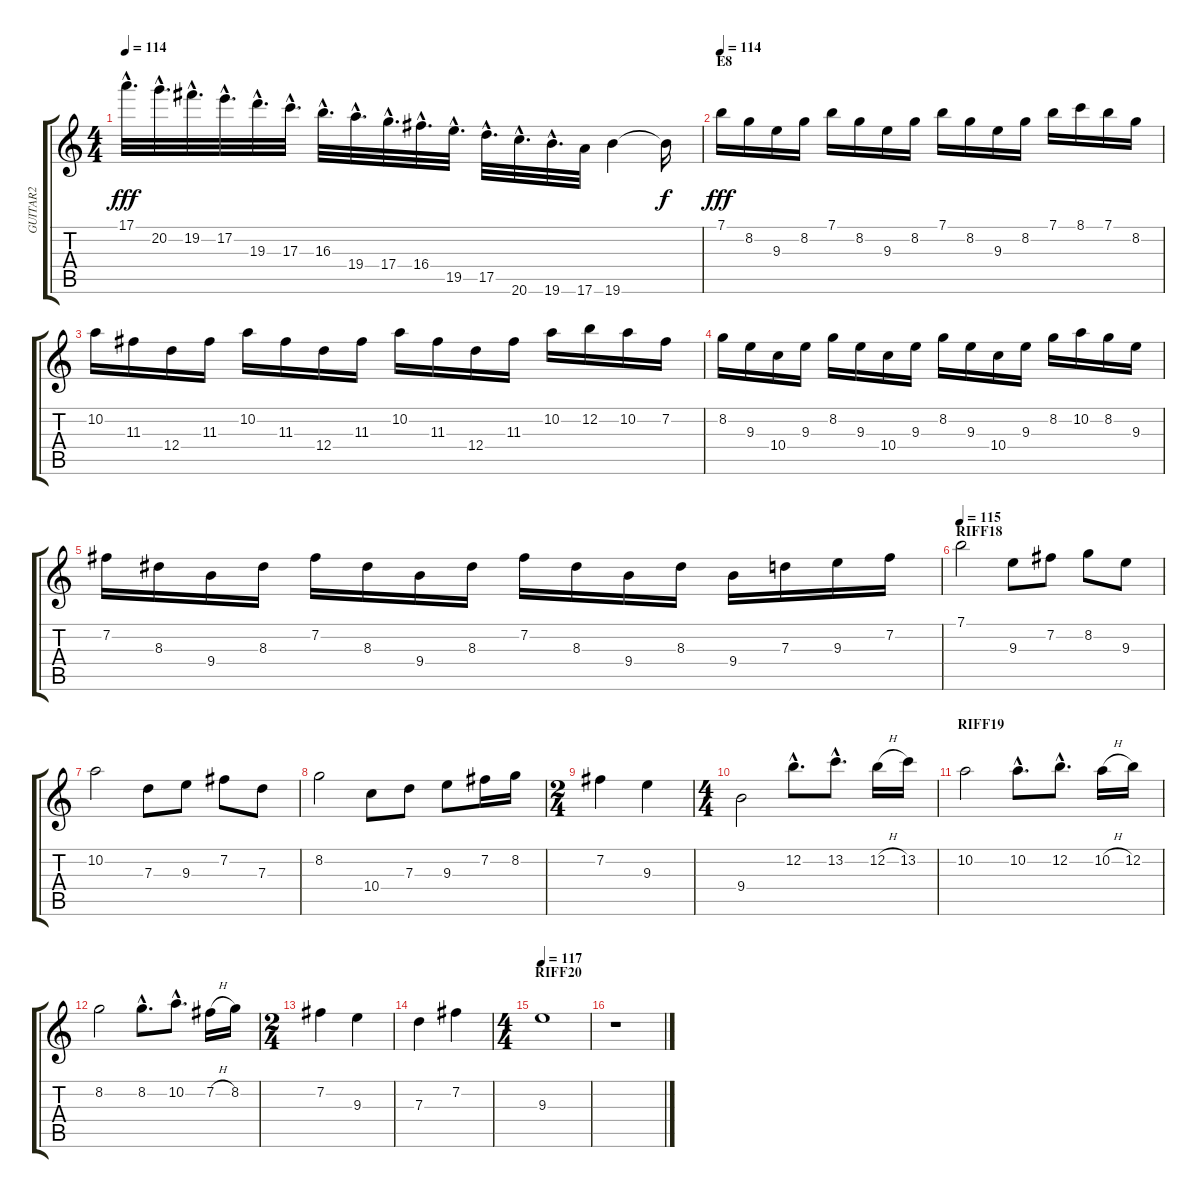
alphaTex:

\track ("GUITAR2" "GUITAR2") {instrument distortionguitar}
\staff {score tabs}
\tuning (E4 B3 G3 D3 A2 E2) {hide}
\ts (4 4)
\tempo 114
\clef g2
\ks c
17.1{hac}.32{d dy fff} 20.2{hac}.32{d} 19.2{hac}.32{d} 17.2{hac}.32{d} 19.3{hac}.32{d} 17.3{hac}.32{d} 16.3{hac}.32{d} 19.4{hac}.32{d} 17.4{hac}.32{d} 16.4{hac}.32{d} 19.5{hac}.32{d} 17.5{hac}.32{d} 20.6{hac}.32{d} 19.6{hac}.32{d} 17.6.32 19.6.4 19.6{t}.16{dy f} |
\section ("" "E8")
\tempo 114
7.1.16{dy fff} 8.2.16 9.3.16 8.2.16 7.1.16 8.2.16 9.3.16 8.2.16 7.1.16 8.2.16 9.3.16 8.2.16 7.1.16 8.1.16 7.1.16 8.2.16 |
10.2.16 11.3.16 12.4.16 11.3.16 10.2.16 11.3.16 12.4.16 11.3.16 10.2.16 11.3.16 12.4.16 11.3.16 10.2.16 12.2.16 10.2.16 7.2.16 |
8.2.16 9.3.16 10.4.16 9.3.16 8.2.16 9.3.16 10.4.16 9.3.16 8.2.16 9.3.16 10.4.16 9.3.16 8.2.16 10.2.16 8.2.16 9.3.16 |
7.2.16 8.3.16 9.4.16 8.3.16 7.2.16 8.3.16 9.4.16 8.3.16 7.2.16 8.3.16 9.4.16 8.3.16 9.4.16 7.3.16 9.3.16 7.2.16 |
\section ("" "RIFF18")
\tempo 115
7.1.2 9.3.8 7.2.8 8.2.8 9.3.8 |
10.2.2 7.3.8 9.3.8 7.2.8 7.3.8 |
8.2.2 10.4.8 7.3.8 9.3.8 7.2.16 8.2.16 |
\ts (2 4)
7.2.4 9.3.4 |
\ts (4 4)
9.4.2 12.2{hac}.8{d} 13.2{hac}.8{d} 12.2{h}.16 13.2.16 |
\section ("" "RIFF19")
10.2.2 10.2{hac}.8{d} 12.2{hac}.8{d} 10.2{h}.16 12.2.16 |
8.2.2 8.2{hac}.8{d} 10.2{hac}.8{d} 7.2{h}.16 8.2.16 |
\ts (2 4)
7.2.4 9.3.4 |
7.3.4 7.2.4 |
\ts (4 4)
\section ("" "RIFF20")
\tempo 117
9.3.1 |
r.1
